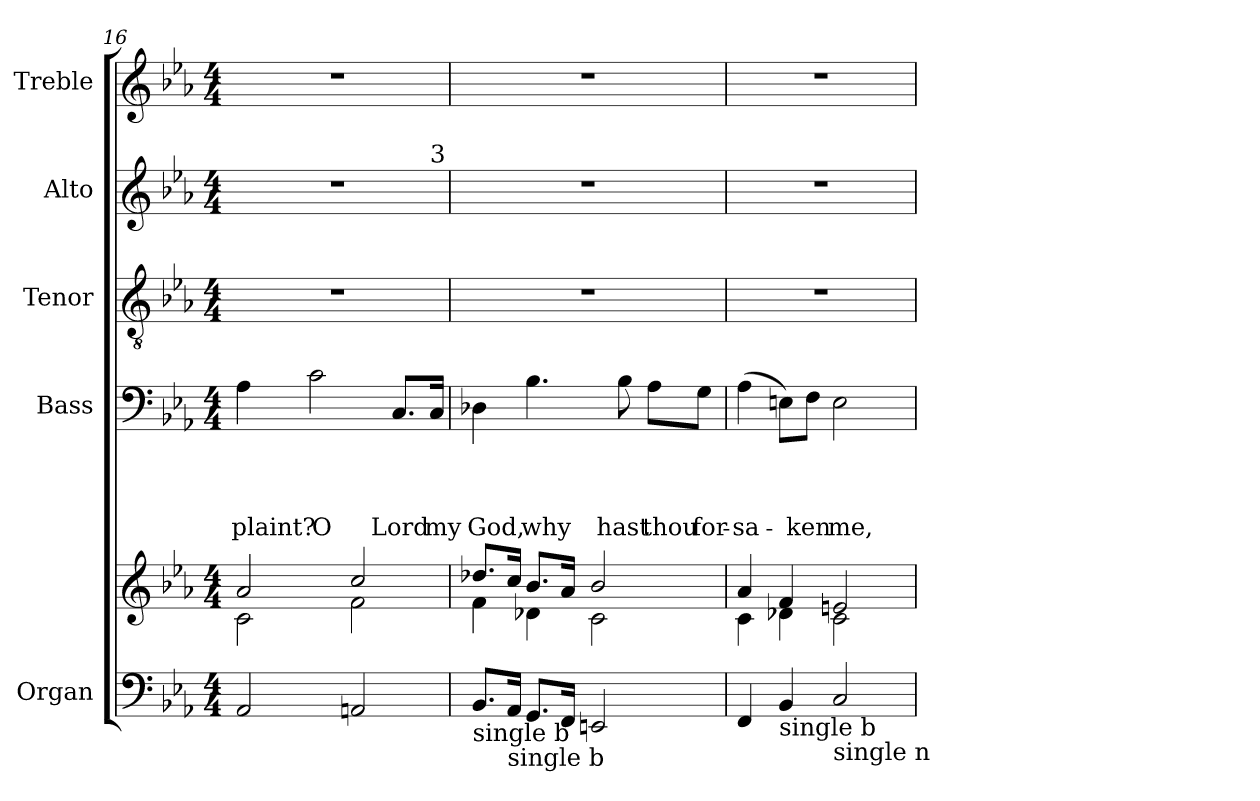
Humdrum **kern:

**kern	**kern	**kern	**text	**text	**text	**text	**kern	**kern	**kern
*part5	*part5	*part4	*part4	*part4	*part4	*part4	*part3	*part2	*part1
*staff6	*staff5	*staff4	*staff4	*staff4	*staff4	*staff4	*staff3	*staff2	*staff1
*I"Organ	*	*I"Bass	*	*	*	*	*I"Tenor	*I"Alto	*I"Treble
*	*	*I'B	*	*	*	*	*I'T	*I'A	*I'Tr
*clefF4	*clefG2	*clefF4	*	*	*	*	*clefGv2	*clefG2	*clefG2
*k[b-e-a-]	*k[b-e-a-]	*k[b-e-a-]	*	*	*	*	*k[b-e-a-]	*k[b-e-a-]	*k[b-e-a-]
*E-:	*E-:	*E-:	*	*	*	*	*E-:	*E-:	*E-:
*M4/4	*M4/4	*M4/4	*	*	*	*	*M4/4	*M4/4	*M4/4
=16	=16	=16	=16	=16	=16	=16	=16	=16	=16
*	*^	*	*	*	*	*	*	*	*
!	!	!	!	!	!	!	!LO:LY:b	!	!	!
*	*	*	*	*	*	*	*	*	*^	*
2AA-/	2a-/	2c\	4A-\	.	.	.	-plaint?	1r	1r	2...ryy	1r
!	!	!	!	!	!	!	!LO:LY:b	!	!	!	!
.	.	.	2c\	.	.	.	O	.	.	.	.
2AAn/	2cc/	2f\	.	.	.	.	.	.	.	.	.
!	!	!	!	!	!	!	!LO:LY:b	!	!	!	!
.	.	.	8.C/L	.	.	.	Lord	.	.	.	.
!	!	!	!	!	!	!	!	!	!	!LO:TX:a:t=3	!
!	!	!	!	!	!	!	!LO:LY:b	!	!	!	!
.	.	.	16C/Jk	.	.	.	my	.	.	16ryy	.
!!LO:LB:g=z
=17	=17	=17	=17	=17	=17	=17	=17	=17	=17	=17	=17
!LO:TX:b:t=single b	!	!	!	!	!	!	!	!	!	!	!
!	!	!	!	!	!	!	!LO:LY:b	!	!	!	!
*	*	*	*	*	*	*	*	*	*v	*v	*
8.BB-/L	8.dd-X/L	4f\	4D-X\	.	.	.	God,	1r	1r	1r
!LO:TX:b:t=single b	!	!	!	!	!	!	!	!	!	!
16AA-/Jk	16cc/Jk	.	.	.	.	.	.	.	.	.
!	!	!	!	!	!	!	!LO:LY:b	!	!	!
8.GG</L	8.b-/L	4d-X\	4.B-\	.	.	.	why	.	.	.
16FF/Jk	16a-/Jk	.	.	.	.	.	.	.	.	.
2EEn/	2b-/	2c\	.	.	.	.	.	.	.	.
!	!	!	!	!	!	!	!LO:LY:b	!	!	!
.	.	.	8B-\	.	.	.	hast	.	.	.
!	!	!	!	!	!	!	!LO:LY:b	!	!	!
.	.	.	8A-\L	.	.	.	thou	.	.	.
!	!	!	!	!	!	!	!LO:LY:b	!	!	!
.	.	.	8G\J	.	.	.	for-	.	.	.
=18	=18	=18	=18	=18	=18	=18	=18	=18	=18	=18
!	!	!	!	!	!	!	!LO:LY:b	!	!	!
4FF/	4a-/	4c\	(>4A-\	.	.	.	-sa-	1r	1r	1r
!LO:TX:b:t=single b	!	!	!	!	!	!	!	!	!	!
4BB-/	4f/	4d-X\	8En\L)	.	.	.	.	.	.	.
!	!	!	!	!	!	!	!LO:LY:b	!	!	!
.	.	.	8F\J	.	.	.	-ken	.	.	.
!LO:TX:b:t=single n	!	!	!	!	!	!	!	!	!	!
!	!	!	!	!	!	!	!LO:LY:b	!	!	!
2C/	2en/	2c\	2E\	.	.	.	me,	.	.	.
*	*v	*v	*	*	*	*	*	*	*	*
=	=	=	=	=	=	=	=	=	=
*-	*-	*-	*-	*-	*-	*-	*-	*-	*-
